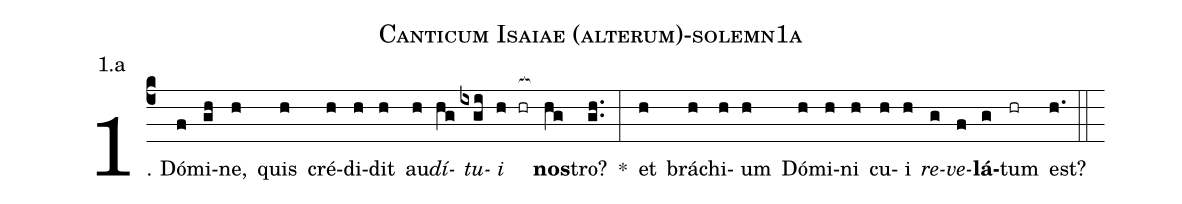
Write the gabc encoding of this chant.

name: Canticum Isaiae (alterum)-solemn1a;
annotation: 1.a;
%%
(c4)1. Dó(f)mi(gh)ne,(h) quis(h) cré(h)di(h)dit(h) au(h)<i>dí</i>(hg)<i>tu</i>(ixgi)<i>i</i>(h hr[ocb:1{]) <b>nos</b>(hg[ocb:0}])tro?(gh..) *(:) et(h) brá(h)chi(h)um(h) Dó(h)mi(h)ni(h) cu(h)i(h) <i>re</i>(g)<i>ve</i>(f)<b>lá</b>(g)tum(hr) est?(h.) (::)
